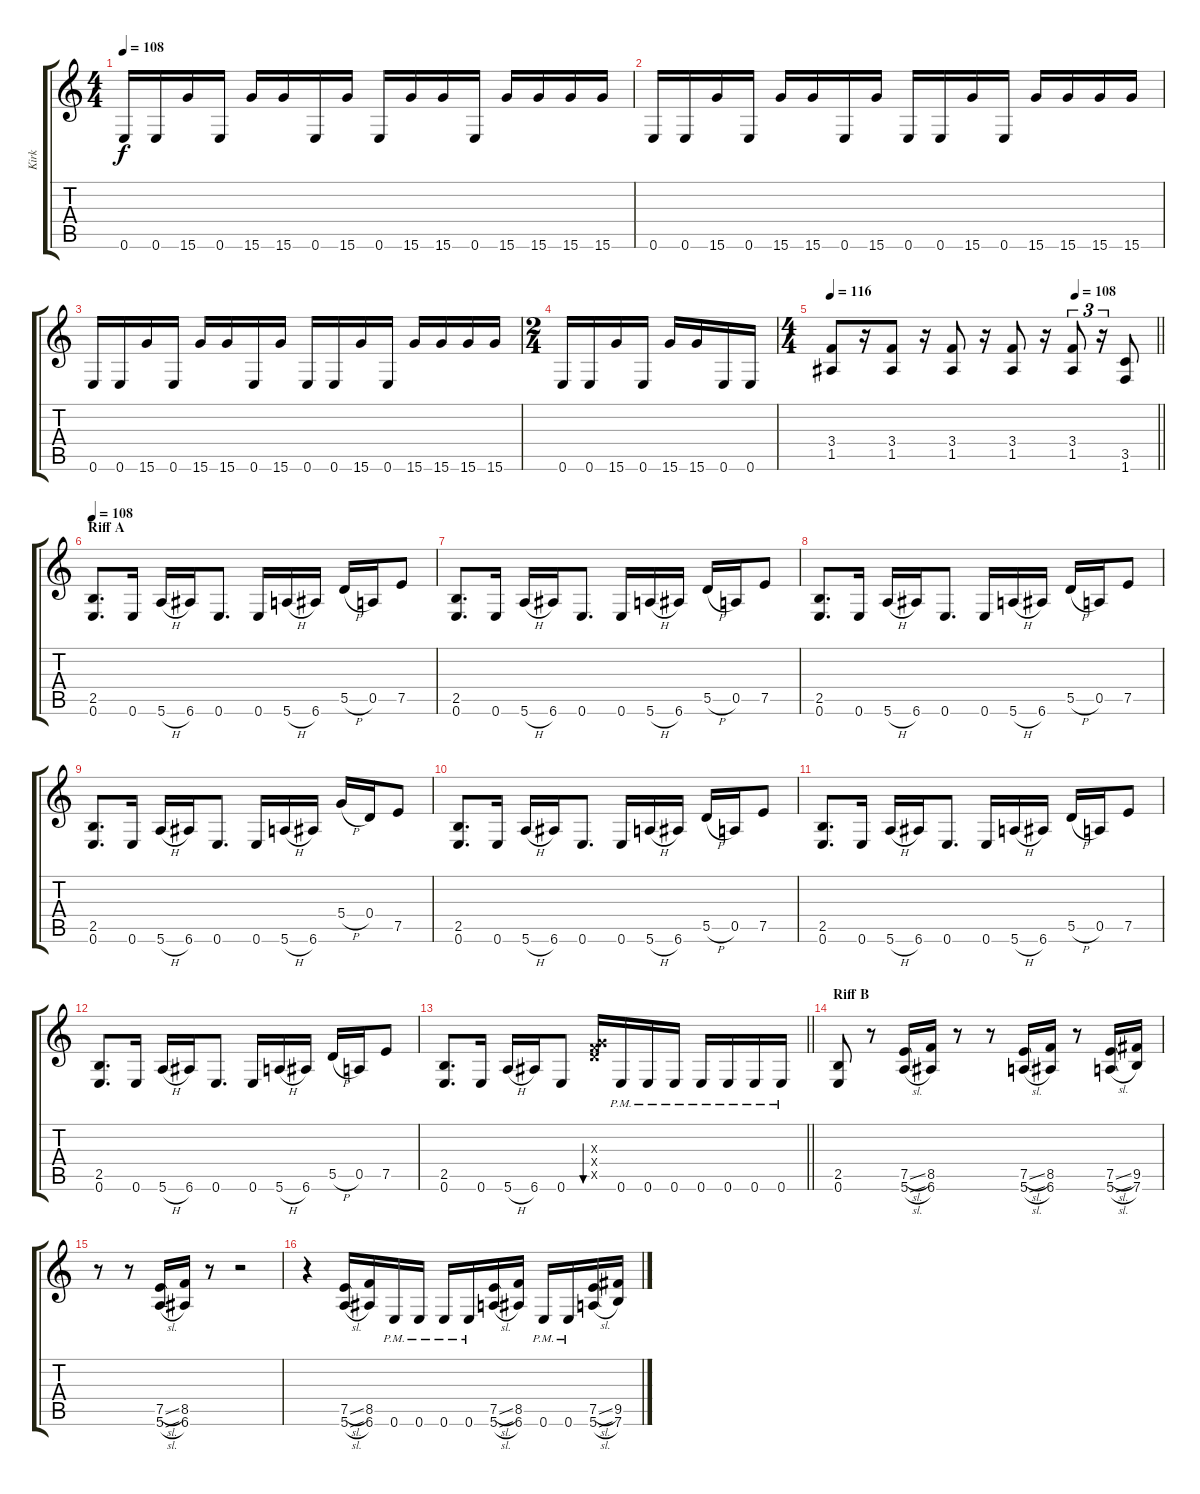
\track ("Kirk" "Kirk") {instrument distortionguitar}
\staff {score tabs}
\tuning (E4 B3 G3 D3 A2 E2) {hide}
\ts (4 4)
\tempo 108
\clef g2
\ks c
0.6.16{dy f} 0.6.16 15.6.16 0.6.16 15.6.16 15.6.16 0.6.16 15.6.16 0.6.16 15.6.16 15.6.16 0.6.16 15.6.16 15.6.16 15.6.16 15.6.16 |
0.6.16 0.6.16 15.6.16 0.6.16 15.6.16 15.6.16 0.6.16 15.6.16 0.6.16 0.6.16 15.6.16 0.6.16 15.6.16 15.6.16 15.6.16 15.6.16 |
0.6.16 0.6.16 15.6.16 0.6.16 15.6.16 15.6.16 0.6.16 15.6.16 0.6.16 0.6.16 15.6.16 0.6.16 15.6.16 15.6.16 15.6.16 15.6.16 |
\ts (2 4)
0.6.16 0.6.16 15.6.16 0.6.16 15.6.16 15.6.16 0.6.16 0.6.16 |
\ts (4 4)
\tempo 116
\tempo (108 0.75)
\barLineRight lightlight
(3.4 1.5).8 r.16 (3.4 1.5).8 r.16 (3.4 1.5).8 r.16 (3.4 1.5).8 r.16 (3.4 1.5).8{tu (3 2)} r.16{tu (3 2)} (3.5 1.6).8 |
\section ("" "Riff A")
\tempo 108
(2.5 0.6).8{d} 0.6.16 5.6{h}.16 6.6.16 0.6.8{d} 0.6.16 5.6{h}.16 6.6.16 5.5{h}.16 0.5.16 7.5.8 |
(2.5 0.6).8{d} 0.6.16 5.6{h}.16 6.6.16 0.6.8{d} 0.6.16 5.6{h}.16 6.6.16 5.5{h}.16 0.5.16 7.5.8 |
(2.5 0.6).8{d} 0.6.16 5.6{h}.16 6.6.16 0.6.8{d} 0.6.16 5.6{h}.16 6.6.16 5.5{h}.16 0.5.16 7.5.8 |
(2.5 0.6).8{d} 0.6.16 5.6{h}.16 6.6.16 0.6.8{d} 0.6.16 5.6{h}.16 6.6.16 5.4{h}.16 0.4.16 7.5.8 |
(2.5 0.6).8{d} 0.6.16 5.6{h}.16 6.6.16 0.6.8{d} 0.6.16 5.6{h}.16 6.6.16 5.5{h}.16 0.5.16 7.5.8 |
(2.5 0.6).8{d} 0.6.16 5.6{h}.16 6.6.16 0.6.8{d} 0.6.16 5.6{h}.16 6.6.16 5.5{h}.16 0.5.16 7.5.8 |
(2.5 0.6).8{d} 0.6.16 5.6{h}.16 6.6.16 0.6.8{d} 0.6.16 5.6{h}.16 6.6.16 5.5{h}.16 0.5.16 7.5.8 |
\barLineRight lightlight
(2.5 0.6).8{d} 0.6.16 5.6{h}.16 6.6.16 0.6.8 (0.3{x} 0.4{x} 8.5{x}).16{bu 240} 0.6{pm}.16 0.6{pm}.16 0.6{pm}.16 0.6{pm}.16 0.6{pm}.16 0.6{pm}.16 0.6{pm}.16 |
\section ("" "Riff B")
(2.5 0.6).8 r.8 (7.5{sl} 5.6{sl}).16 (8.5 6.6).16 r.8 r.8 (7.5{sl} 5.6{sl}).16 (8.5 6.6).16 r.8 (7.5{sl} 5.6{sl}).16 (9.5 7.6).16 |
r.8 r.8 (7.5{sl} 5.6{sl}).16 (8.5 6.6).16 r.8 r.2 |
r.4 (7.5{sl} 5.6{sl}).16 (8.5 6.6).16 0.6{pm}.16 0.6{pm}.16 0.6{pm}.16 0.6{pm}.16 (7.5{sl} 5.6{sl}).16 (8.5 6.6).16 0.6{pm}.16 0.6{pm}.16 (7.5{sl} 5.6{sl}).16 (9.5 7.6).16
